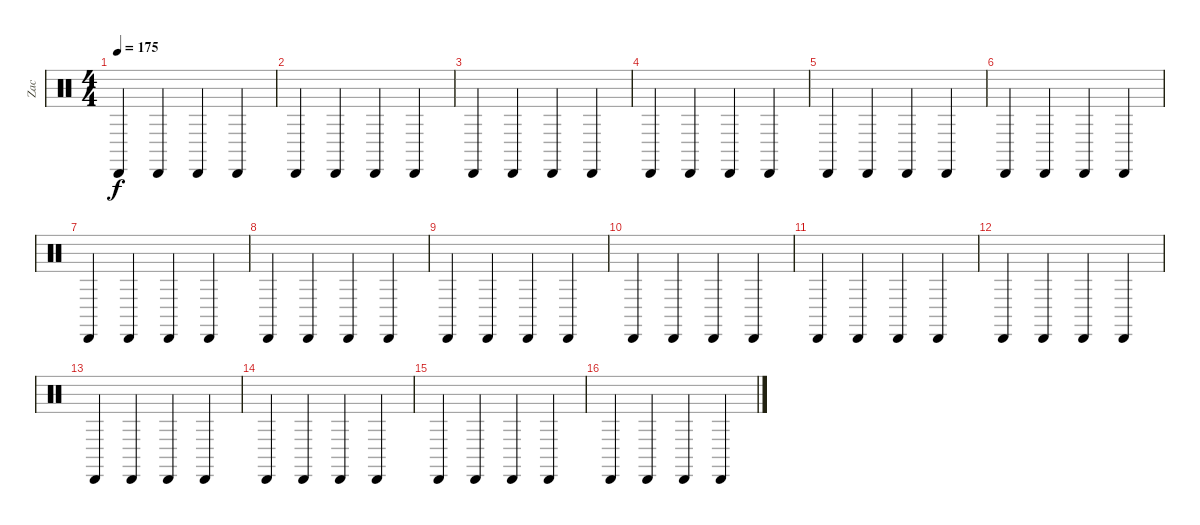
\track ("Zac" "Zac") {instrument percussion}
\staff {score}
\articulation defaults
\ts (4 4)
\tempo 175
\clef neutral
\ks c "Cabasa (hit)".4{dy f} "Cabasa (hit)".4 "Cabasa (hit)".4 "Cabasa (hit)".4
|
"Cabasa (hit)".4 "Cabasa (hit)".4 "Cabasa (hit)".4 "Cabasa (hit)".4 |
"Cabasa (hit)".4 "Cabasa (hit)".4 "Cabasa (hit)".4 "Cabasa (hit)".4 |
"Cabasa (hit)".4 "Cabasa (hit)".4 "Cabasa (hit)".4 "Cabasa (hit)".4 |
"Cabasa (hit)".4 "Cabasa (hit)".4 "Cabasa (hit)".4 "Cabasa (hit)".4 |
"Cabasa (hit)".4 "Cabasa (hit)".4 "Cabasa (hit)".4 "Cabasa (hit)".4 |
"Cabasa (hit)".4 "Cabasa (hit)".4 "Cabasa (hit)".4 "Cabasa (hit)".4 |
"Cabasa (hit)".4 "Cabasa (hit)".4 "Cabasa (hit)".4 "Cabasa (hit)".4 |
"Cabasa (hit)".4 "Cabasa (hit)".4 "Cabasa (hit)".4 "Cabasa (hit)".4 |
"Cabasa (hit)".4 "Cabasa (hit)".4 "Cabasa (hit)".4 "Cabasa (hit)".4 |
"Cabasa (hit)".4 "Cabasa (hit)".4 "Cabasa (hit)".4 "Cabasa (hit)".4 |
"Cabasa (hit)".4 "Cabasa (hit)".4 "Cabasa (hit)".4 "Cabasa (hit)".4 |
"Cabasa (hit)".4 "Cabasa (hit)".4 "Cabasa (hit)".4 "Cabasa (hit)".4 |
"Cabasa (hit)".4 "Cabasa (hit)".4 "Cabasa (hit)".4 "Cabasa (hit)".4 |
"Cabasa (hit)".4 "Cabasa (hit)".4 "Cabasa (hit)".4 "Cabasa (hit)".4 |
"Cabasa (hit)".4 "Cabasa (hit)".4 "Cabasa (hit)".4 "Cabasa (hit)".4
